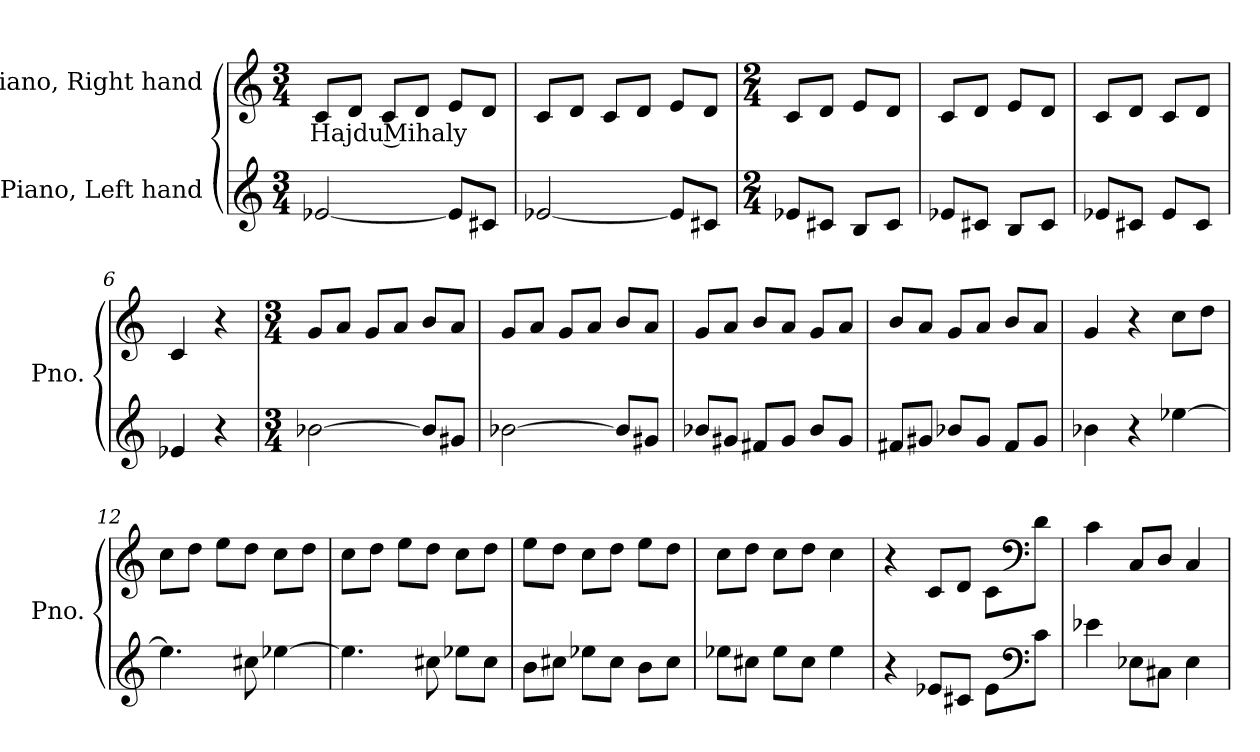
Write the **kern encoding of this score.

**kern	**kern	**text
*part2	*part1	*part1
*staff2	*staff1	*staff1
*I"Piano, Left hand	*I"Piano, Right hand	*
*I'Pno.	*I'Pno.	*
*clefG2	*clefG2	*
*k[]	*k[]	*
*M3/4	*M3/4	*
*MM120	*MM120	*
=1	=1	=1
!	!	!LO:LY:b
[2e-X/	8c/L	Hajdu Mihaly
.	8d/J	.
.	8c/L	.
.	8d/J	.
8e-/L]	8e/L	.
8c#X/J	8d/J	.
=2	=2	=2
[2e-X/	8c/L	.
.	8d/J	.
.	8c/L	.
.	8d/J	.
8e-/L]	8e/L	.
8c#X/J	8d/J	.
=3	=3	=3
*M2/4	*M2/4	*
8e-X/L	8c/L	.
8c#X/J	8d/J	.
8B/L	8e/L	.
8c#/J	8d/J	.
=4	=4	=4
8e-X/L	8c/L	.
8c#X/J	8d/J	.
8B/L	8e/L	.
8c#/J	8d/J	.
!!LO:LB:g=z
=5	=5	=5
8e-X/L	8c/L	.
8c#X/J	8d/J	.
8e-/L	8c/L	.
8c#/J	8d/J	.
=6	=6	=6
4e-X/	4c/	.
4r	4r	.
=7	=7	=7
*M3/4	*M3/4	*
[2b-X\	8g/L	.
.	8a/J	.
.	8g/L	.
.	8a/J	.
8b-/L]	8b/L	.
8g#X/J	8a/J	.
=8	=8	=8
[2b-X\	8g/L	.
.	8a/J	.
.	8g/L	.
.	8a/J	.
8b-/L]	8b/L	.
8g#X/J	8a/J	.
=9	=9	=9
8b-X/L	8g/L	.
8g#X/J	8a/J	.
8f#X/L	8b/L	.
8g#/J	8a/J	.
8b-/L	8g/L	.
8g#/J	8a/J	.
=10	=10	=10
8f#X/L	8b/L	.
8g#X/J	8a/J	.
8b-X/L	8g/L	.
8g#/J	8a/J	.
8f#/L	8b/L	.
8g#/J	8a/J	.
!!LO:LB:g=z
=11	=11	=11
4b-X\	4g/	.
4r	4r	.
[4ee-X\	8cc\L	.
.	8dd\J	.
=12	=12	=12
4.ee-\]	8cc\L	.
.	8dd\J	.
.	8ee\L	.
8cc#X\	8dd\J	.
[4ee-X\	8cc\L	.
.	8dd\J	.
=13	=13	=13
4.ee-\]	8cc\L	.
.	8dd\J	.
.	8ee\L	.
8cc#X\	8dd\J	.
8ee-X\L	8cc\L	.
8cc#\J	8dd\J	.
=14	=14	=14
8b\L	8ee\L	.
8cc#X\J	8dd\J	.
8ee-X\L	8cc\L	.
8cc#\J	8dd\J	.
8b\L	8ee\L	.
8cc#\J	8dd\J	.
=15	=15	=15
8ee-X\L	8cc\L	.
8cc#X\J	8dd\J	.
8ee-\L	8cc\L	.
8cc#\J	8dd\J	.
4ee-\	4cc\	.
!!LO:LB:g=z
=16	=16	=16
4r	4r	.
8e-X/L	8c/L	.
8c#X/J	8d/J	.
8e-\L	8c\L	.
*clefF4	*clefF4	*
8c#\J	8d\J	.
=17	=17	=17
4e-X\	4c\	.
8E-X\L	8C/L	.
8C#X\J	8D/J	.
4E-\	4C/	.
=	=	=
*-	*-	*-
